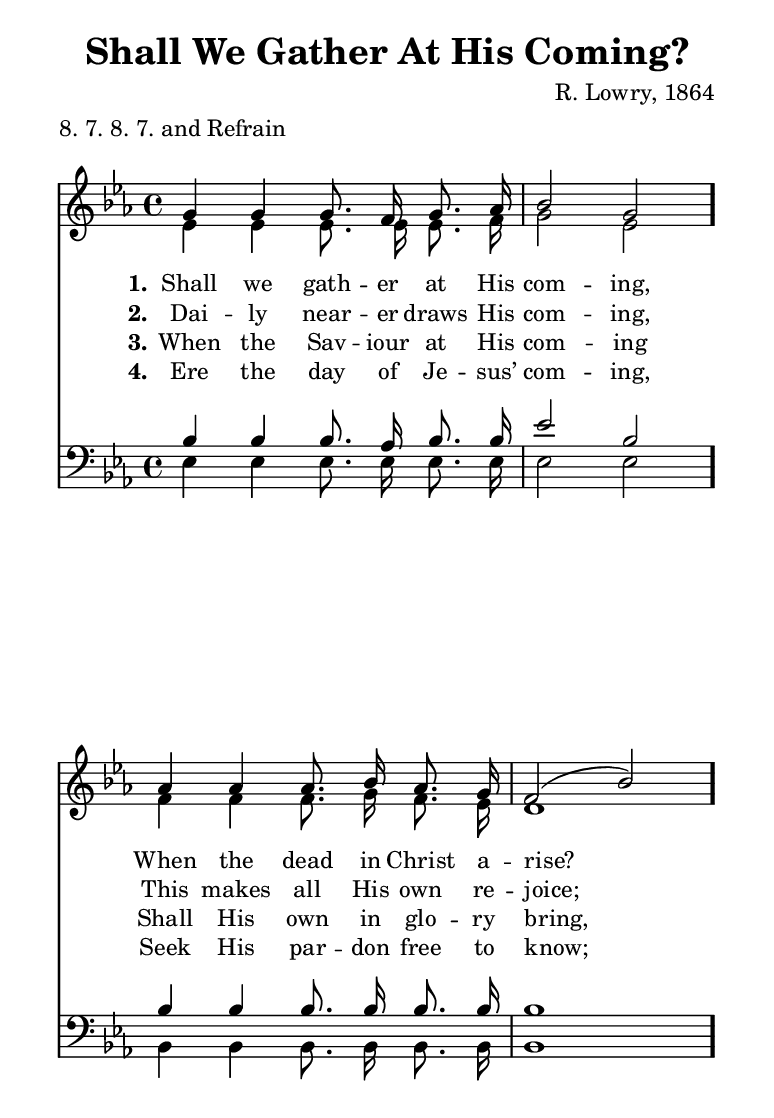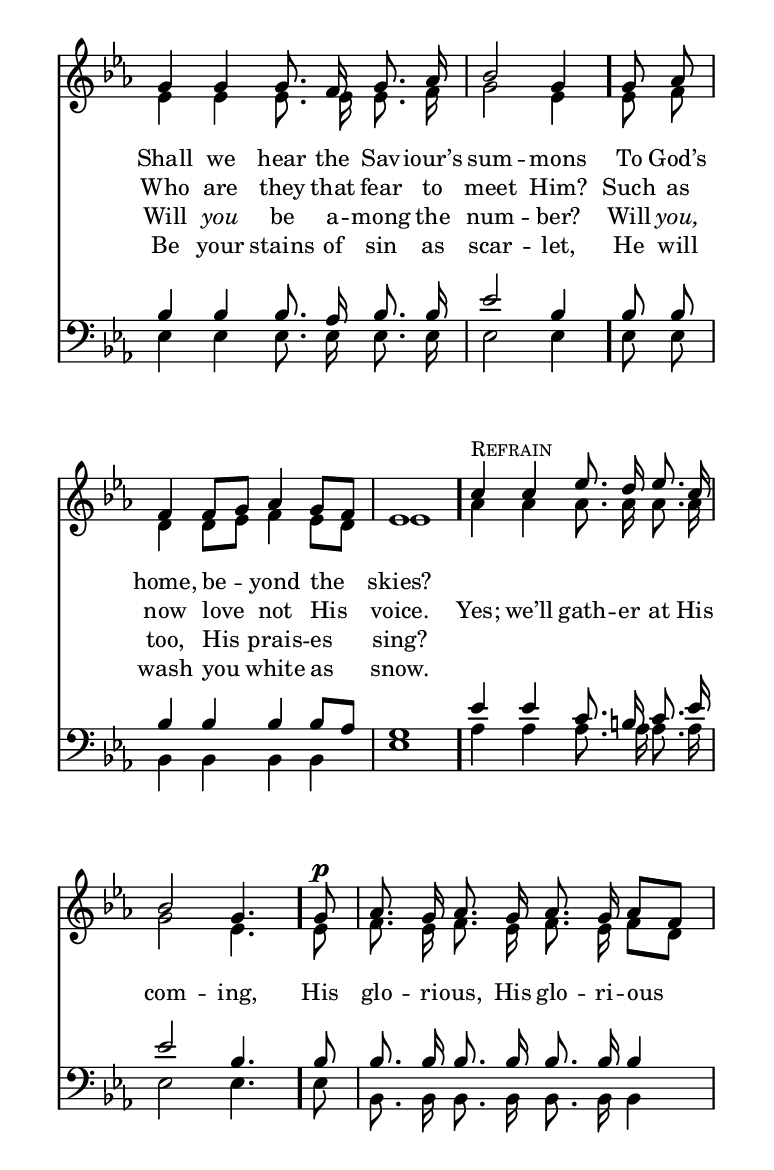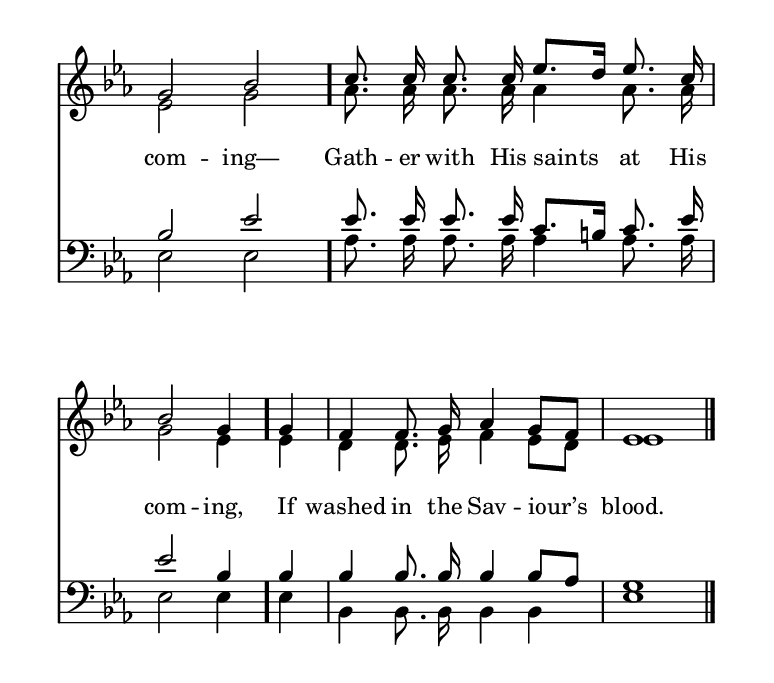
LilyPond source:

\include "common/global.ily"
\paper {
  \include "common/paper.ily"
  %ragged-bottom = ##t
  %ragged-last-bottom = ##t
  %systems-per-page = ##f
  %page-count = ##f
}

\header{
  hymnnumber = "35"
  title = "Shall We Gather At His Coming?"
  tunename = "Beautiful River"
  meter = "8. 7. 8. 7. and Refrain"
  %poet = ""
  composer = "R. Lowry, 1864"
  %copyright = ""
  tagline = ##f
}

% for fermata in MIDI
ta = { \tempo 4=90 }
tb = { \tempo 4=45 }

patternAA = { c4 c4 c8. c16 c8. c16 | c2 c2   } 
patternAB = { c4 c4 c8. c16 c8. c16 | c2( c2) } 
patternAC = { c4 c4 c8. c16 c8. c16 | c1      } 
patternAD = { c4 c4 c8. c16 c8. c16 | c2 c4   } 
patternAE = { c4 c4 c8. c16 c8. c16 | c2 c4.  } 

patternBA = { c8 c8 | c4 c8[ c8] c4 c8[ c8] | c1 }
patternBB = { c8 c8 | c4 c4      c4 c8[ c8] | c1 }
patternBC = { c8 c8 | c4 c4      c4 c4      | c1 }

patternCA = { c8 | c8. c16 c8. c16 c8. c16 c8[ c8] | c2 c2 }
patternCB = { c8 | c8. c16 c8. c16 c8. c16 c4      | c2 c2 }

patternDA = { c8. c16 c8. c16 c8.[ c16] c8. c16 | c2 c4 }
patternDB = { c8. c16 c8. c16 c4        c8. c16 | c2 c4 }

patternEA = { c4 | c4 c8. c16 c4 c8[ c8] | c1 }
patternEB = { c4 | c4 c8. c16 c4 c4      | c1 }

global = {
  \include "common/overrides.ily"
  \override Staff.TimeSignature.style = #'()
  \time 4/4
  \override Score.MetronomeMark.transparent = ##t % hide all fermata changes too
  \ta
  \key ees \major
  %\partial 4
  \autoBeamOff
}

notesSoprano = {
\global
\relative c'' {

  \changePitch \patternAA { g g g f g aes | bes g }
  \changePitch \patternAB { aes aes aes bes aes g | f bes }
  \changePitch \patternAD { g g g f g aes | bes g }
  \changePitch \patternBA { g aes | f f g aes g f | ees }

  << s^\markup { \small \caps "Refrain" }
  \changePitch \patternAE { c' c ees d ees c | bes g } >>
  \changePitch \patternCA { g^\markup { \dynamic p } | aes g aes g aes g aes f | g bes }
  \changePitch \patternDA { c c c c ees d ees c | bes g }
  \changePitch \patternEA { g | f f g aes g f | ees }

  \bar "|."

}
}

notesAlto = {
\global
\relative e' {

  \changePitch \patternAA { ees ees ees ees ees f | g ees }
  \changePitch \patternAC { f f f g f ees | d }
  \changePitch \patternAD { ees ees ees ees ees f | g ees }
  \changePitch \patternBA { ees f | d d ees f ees d | ees }

  \changePitch \patternAE { aes aes aes aes aes aes | g ees }
  \changePitch \patternCA { ees | f ees f ees f ees f d | ees g }
  \changePitch \patternDB { aes aes aes aes aes aes aes | g ees }
  \changePitch \patternEA { ees | d d ees f ees d | ees }

}
}

notesTenor = {
\global
\relative a {

  \changePitch \patternAA { bes bes bes aes bes bes | ees bes }
  \changePitch \patternAC { bes bes bes bes bes bes | bes }
  \changePitch \patternAD { bes bes bes aes bes bes | ees bes }
  \changePitch \patternBB { bes bes | bes bes bes bes aes | g }

  \changePitch \patternAE { ees' ees c b c ees | ees bes }
  \changePitch \patternCB { bes | bes bes bes bes bes bes bes | bes ees }
  \changePitch \patternDA { ees ees ees ees c b c ees | ees bes }
  \changePitch \patternEA { bes | bes bes bes bes bes aes | g }

}
}

notesBass = {
\global
\relative f {

  \changePitch \patternAA { ees ees ees ees ees ees | ees ees }
  \changePitch \patternAC { bes bes bes bes bes bes | bes }
  \changePitch \patternAD { ees ees ees ees ees ees | ees ees }
  \changePitch \patternBC { ees ees | bes bes bes bes | ees }

  \changePitch \patternAE { aes aes aes aes aes aes | ees ees }
  \changePitch \patternCB { ees | bes bes bes bes bes bes bes | ees ees }
  \changePitch \patternDB { aes aes aes aes aes aes aes | ees ees }
  \changePitch \patternEB { ees | bes bes bes bes bes | ees }

}
}

Refrain = \lyricmode {

Yes; we’ll gath -- er at His com -- ing, \bar "."
His glo -- ri -- ous, His glo -- ri -- ous com -- ing— \bar "."
Gath -- er with His saints at His com -- ing, \bar "."
If washed in the Sav -- iour’s blood. \bar "."

}

wordsA = \lyricmode {
\set stanza = "1."

Shall we gath -- er at His com -- ing, \bar "."
When the dead in Christ a -- rise? \bar "."
Shall we hear the Sav -- iour’s sum -- mons \bar "."
To God’s home, be -- yond the skies? \bar "."

}

wordsB = \lyricmode {
\set stanza = "2."

Dai -- ly near -- er draws His com -- ing,
This makes all His own re -- joice;
Who are they that fear to meet Him?
Such as now love not His voice.

\Refrain

}

wordsC = \lyricmode {
\set stanza = "3."

When the Sav -- iour at His com -- ing
Shall His own in glo -- ry bring,
Will { \italicsOn } you { \italicsOff } be a -- mong the num -- ber?
Will { \italicsOn } you, { \italicsOff } too, His prais -- es sing?

}

wordsD = \lyricmode {
\set stanza = "4."

Ere the day of Je -- sus’ com -- ing,
Seek His par -- don free to know;
Be your stains of sin as scar -- let,
He will wash you white as snow.

}

\score {
  \context ChoirStaff <<
    \context Staff = upper <<
      \set ChoirStaff.systemStartDelimiter = #'SystemStartBar
      \context Voice  = sopranos { \voiceOne << \notesSoprano >> }
      \context Voice  = altos { \voiceTwo << \notesAlto >> }
      \context Lyrics = one   \lyricsto sopranos \wordsA
      \context Lyrics = two   \lyricsto sopranos \wordsB
      \context Lyrics = three \lyricsto sopranos \wordsC
      \context Lyrics = four  \lyricsto sopranos \wordsD
      %\context Lyrics = five  \lyricsto sopranos \wordsE
    >>
    \context Staff = men <<
      \clef bass
      \context Voice  = tenors { \voiceOne << \notesTenor >> }
      \context Voice  = basses { \voiceTwo << \notesBass >> }
    >>
  >>
  \layout {
    \include "common/layout.ily"
  }
  \midi{
    \include "common/midi.ily"
  }
}

%\markup { \fill-line { \column {
%  \line{ \bold 5 \column { \wordsE } } \combine \null \vspace #0.4
%  \line{ \bold 6 \column { \wordsF } } \combine \null \vspace #0.4
%  \line{ \bold 7 \column { \wordsG } } \combine \null \vspace #0.4
%  \line{ \bold 8 \column { \wordsH } } \combine \null \vspace #0.4
%} } }

\version "2.18.0"  % necessary for upgrading to future LilyPond versions.

% vi:set et ts=2 sw=2 ai nocindent syntax=lilypond:
